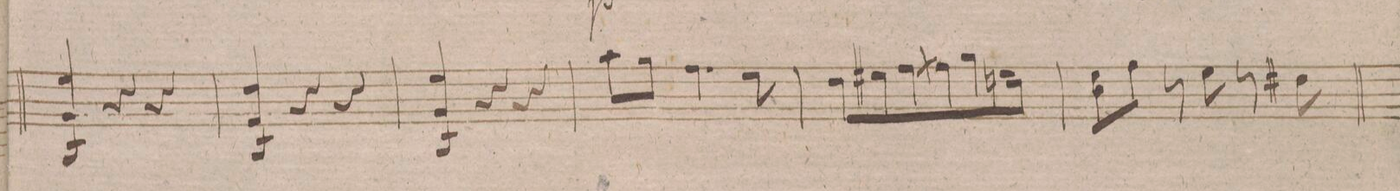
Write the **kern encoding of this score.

**kern	**dynam
*I"Violino 2do	*
*clefG2	*
*k[f#c#g#d#]	*
*M3/4	*
4ee 4g# 4B	.
4r	.
4r	.
=116	=116
4dd# 4f# 4B	.
4r	.
4r	.
=117	=117
4ee 4g# 4B	.
4r	.
4r	.
=118	=118
8aaL	.
8gg#J	.
4.ff#	.
8ee	.
=119	=119
8dd#L	.
8ee#X	.
8ff#	.
8ff##X	.
8gg#	.
8ee#J 8ddn	.
=120	=120
8eeL 8cc#	.
8ff#J	.
8r	.
8ee	.
8r	.
8dd#X	.
=121	=121
*-	*-
